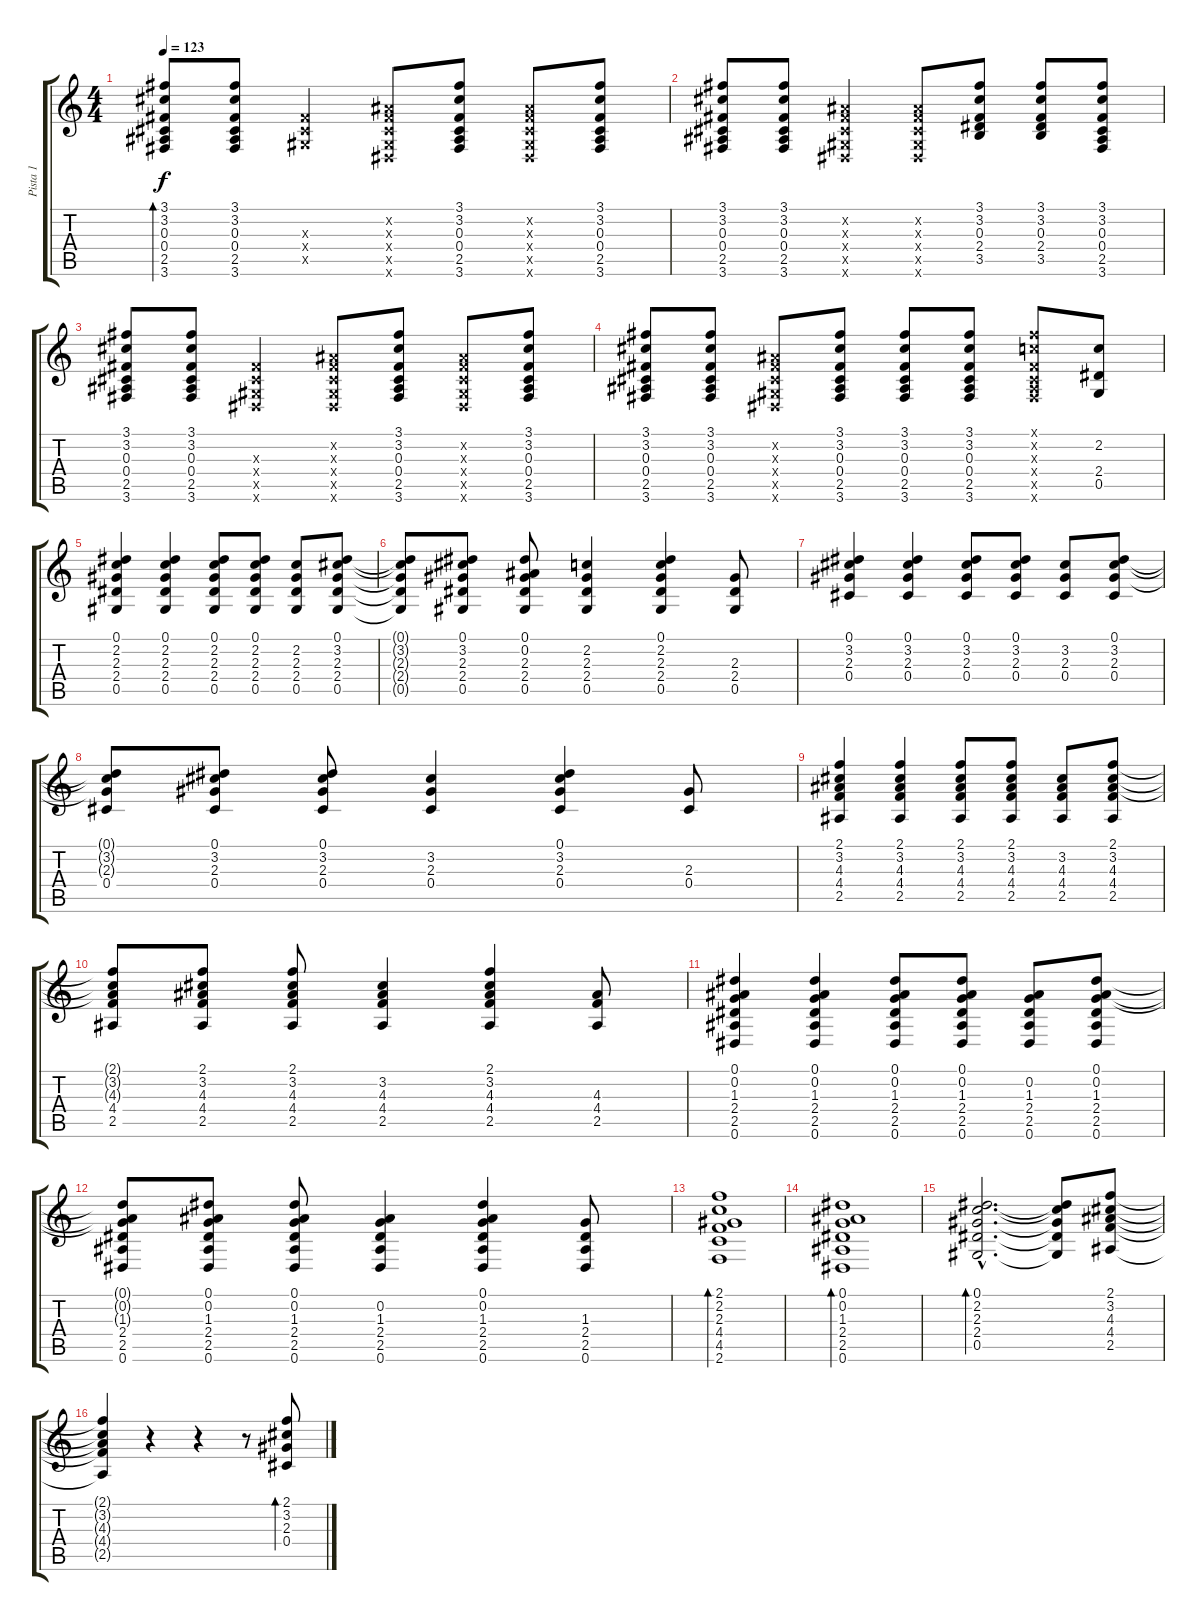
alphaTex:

\track ("Pista 1" "Pista 1") {instrument acousticguitarsteel}
\staff {score tabs}
\tuning (Eb4 Bb3 Gb3 Db3 Ab2 Eb2) {hide}
\ts (4 4)
\tempo 123
\clef g2
\ks c
(3.1 3.2 0.3 0.4 2.5 3.6).8{bd 60 dy f} (3.1 3.2 0.3 0.4 2.5 3.6).8 (0.3{x} 0.4{x} 0.5{x}).4 (0.2{x} 0.3{x} 0.4{x} 0.5{x} 0.6{x}).8 (3.1 3.2 0.3 0.4 2.5 3.6).8 (0.2{x} 0.3{x} 0.4{x} 0.5{x} 0.6{x}).8 (3.1 3.2 0.3 0.4 2.5 3.6).8 |
(3.1 3.2 0.3 0.4 2.5 3.6).8 (3.1 3.2 0.3 0.4 2.5 3.6).8 (0.2{x} 0.3{x} 0.4{x} 0.5{x} 0.6{x}).4 (0.2{x} 0.3{x} 0.4{x} 0.5{x} 0.6{x}).8 (3.1 3.2 0.3 2.4 3.5).8 (3.1 3.2 0.3 2.4 3.5).8 (3.1 3.2 0.3 0.4 2.5 3.6).8 |
(3.1 3.2 0.3 0.4 2.5 3.6).8 (3.1 3.2 0.3 0.4 2.5 3.6).8 (0.3{x} 0.4{x} 0.5{x} 0.6{x}).4 (0.2{x} 0.3{x} 0.4{x} 0.5{x} 0.6{x}).8 (3.1 3.2 0.3 0.4 2.5 3.6).8 (0.2{x} 0.3{x} 0.4{x} 0.5{x} 0.6{x}).8 (3.1 3.2 0.3 0.4 2.5 3.6).8 |
(3.1 3.2 0.3 0.4 2.5 3.6).8 (3.1 3.2 0.3 0.4 2.5 3.6).8 (0.2{x} 0.3{x} 0.4{x} 0.5{x} 0.6{x}).8 (3.1 3.2 0.3 0.4 2.5 3.6).8 (3.1 3.2 0.3 0.4 2.5 3.6).8 (3.1 3.2 0.3 0.4 2.5 3.6).8 (3.1{x} 2.2{x} 0.3{x} 0.4{x} 2.5{x} 3.6{x}).8 (2.2 2.4 0.5).8 |
(0.1 2.2 2.3 2.4 0.5).4 (0.1 2.2 2.3 2.4 0.5).4 (0.1 2.2 2.3 2.4 0.5).8 (0.1 2.2 2.3 2.4 0.5).8 (2.2 2.3 2.4 0.5).8 (0.1 3.2 2.3 2.4 0.5).8 |
(0.1{t} 3.2{t} 2.3{t} 2.4{t} 0.5{t}).8 (0.1 3.2 2.3 2.4 0.5).8 (0.1 0.2 2.3 2.4 0.5).8 (2.2 2.3 2.4 0.5).4 (0.1 2.2 2.3 2.4 0.5).4 (2.3 2.4 0.5).8 |
(0.1 3.2 2.3 0.4).4 (0.1 3.2 2.3 0.4).4 (0.1 3.2 2.3 0.4).8 (0.1 3.2 2.3 0.4).8 (3.2 2.3 0.4).8 (0.1 3.2 2.3 0.4).8 |
(0.1{t} 3.2{t} 2.3{t} 0.4).8 (0.1 3.2 2.3 0.4).8 (0.1 3.2 2.3 0.4).8 (3.2 2.3 0.4).4 (0.1 3.2 2.3 0.4).4 (2.3 0.4).8 |
(2.1 3.2 4.3 4.4 2.5).4 (2.1 3.2 4.3 4.4 2.5).4 (2.1 3.2 4.3 4.4 2.5).8 (2.1 3.2 4.3 4.4 2.5).8 (3.2 4.3 4.4 2.5).8 (2.1 3.2 4.3 4.4 2.5).8 |
(2.1{t} 3.2{t} 4.3{t} 4.4 2.5).8 (2.1 3.2 4.3 4.4 2.5).8 (2.1 3.2 4.3 4.4 2.5).8 (3.2 4.3 4.4 2.5).4 (2.1 3.2 4.3 4.4 2.5).4 (4.3 4.4 2.5).8 |
(0.1 0.2 1.3 2.4 2.5 0.6).4 (0.1 0.2 1.3 2.4 2.5 0.6).4 (0.1 0.2 1.3 2.4 2.5 0.6).8 (0.1 0.2 1.3 2.4 2.5 0.6).8 (0.2 1.3 2.4 2.5 0.6).8 (0.1 0.2 1.3 2.4 2.5 0.6).8 |
(0.1{t} 0.2{t} 1.3{t} 2.4 2.5 0.6).8 (0.1 0.2 1.3 2.4 2.5 0.6).8 (0.1 0.2 1.3 2.4 2.5 0.6).8 (0.2 1.3 2.4 2.5 0.6).4 (0.1 0.2 1.3 2.4 2.5 0.6).4 (1.3 2.4 2.5 0.6).8 |
(2.1 2.2 2.3 4.4 4.5 2.6).1{bd 60 volume 14 instrument electricguitarjazz} |
(0.1 0.2 1.3 2.4 2.5 0.6).1{bd 60} |
(0.1{hac} 2.2{hac} 2.3{hac} 2.4{hac} 0.5{hac}).2{d bd 60} (0.1{t} 2.2{t} 2.3{t} 2.4{t} 0.5{t}).8 (2.1 3.2 4.3 4.4 2.5).8 |
(2.1{t} 3.2{t} 4.3{t} 4.4{t} 2.5{t}).4 r.4 r.4 r.8 (2.1 3.2 2.3 0.4).8{bd 60 instrument acousticguitarsteel}
